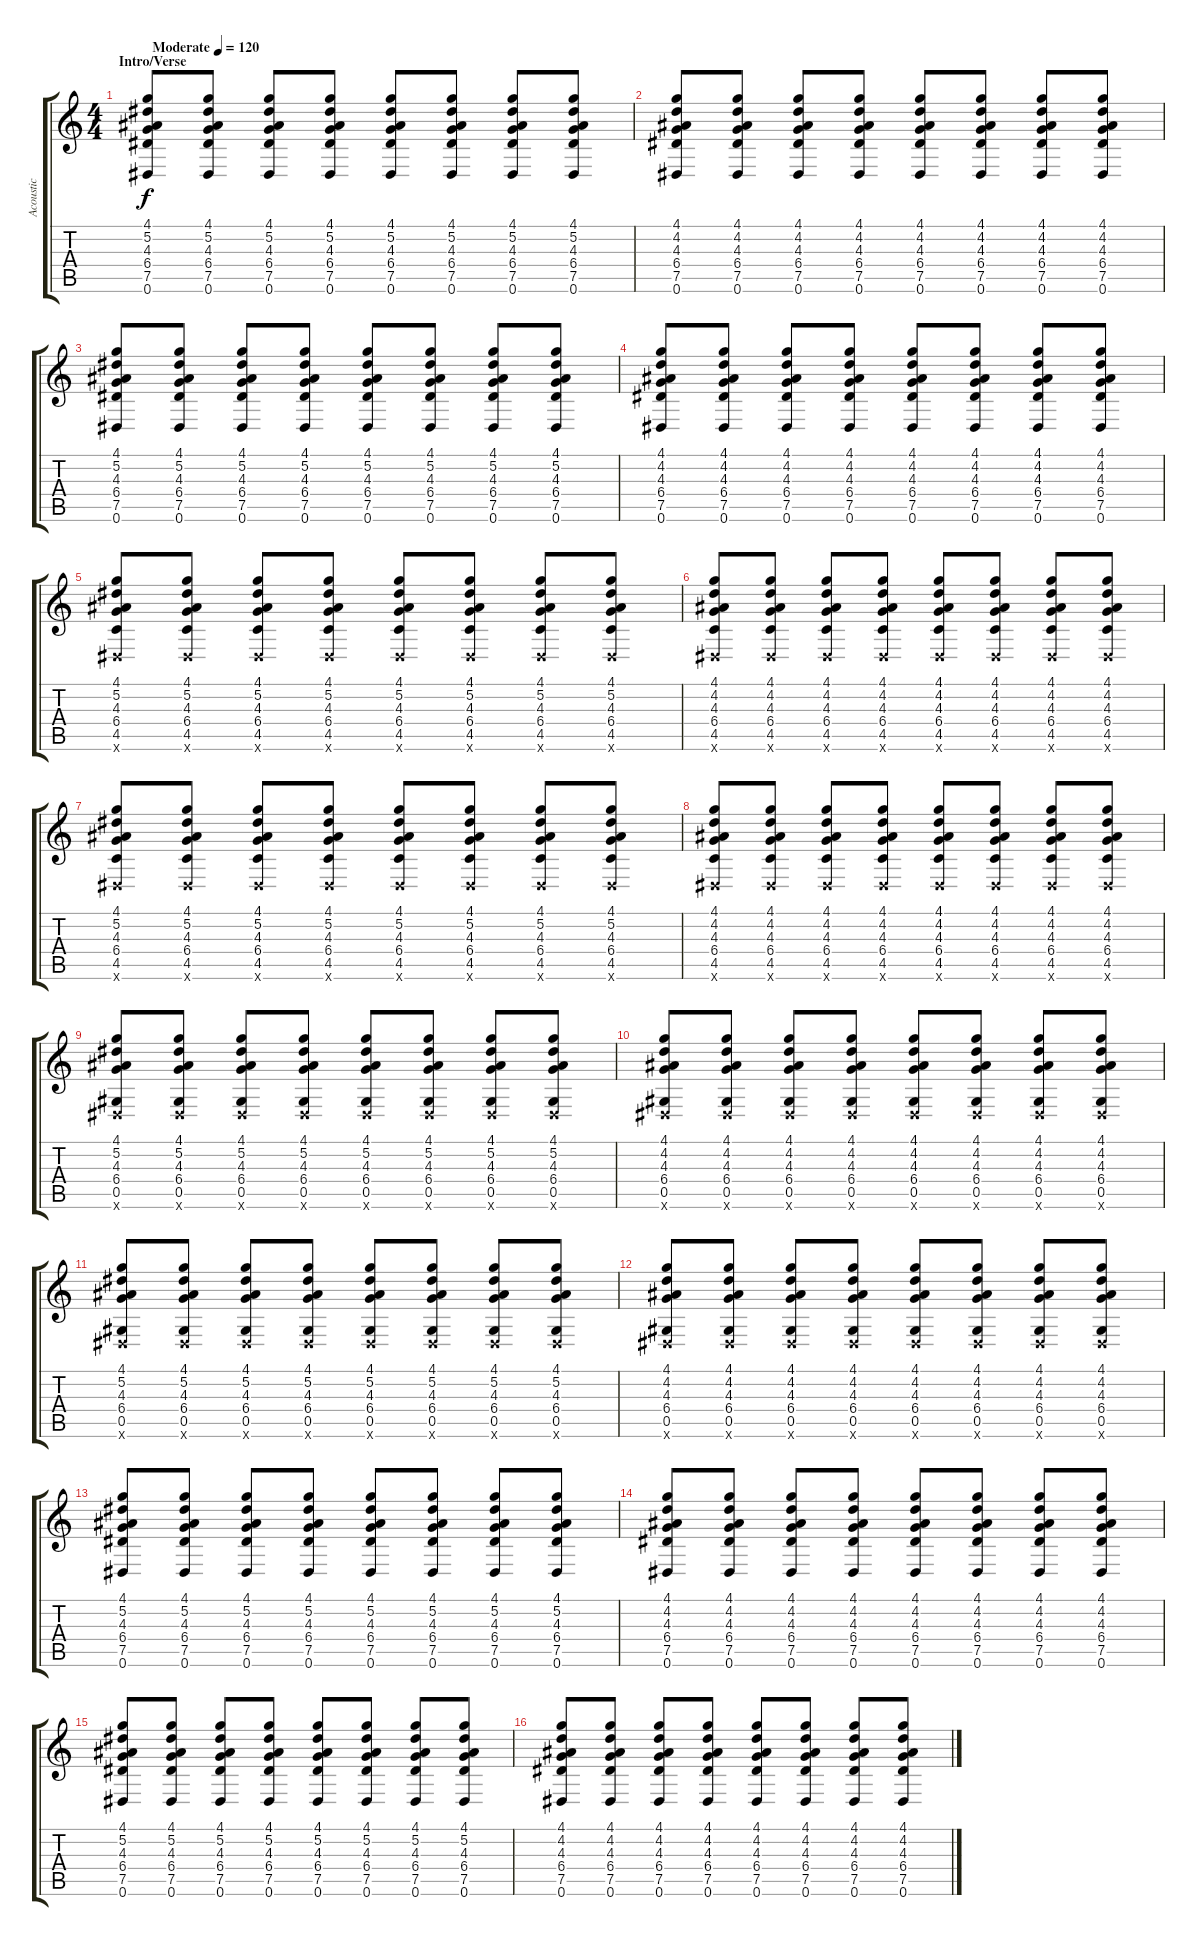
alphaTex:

\track ("Acoustic" "Acoustic") {instrument acousticguitarsteel}
\staff {score tabs}
\tuning (Eb4 Bb3 Gb3 Db3 Ab2 Eb2) {hide}
\ts (4 4)
\section ("" "Intro/Verse")
\tempo (120 "Moderate")
\clef g2
\ks c
(4.1 5.2 4.3 6.4 7.5 0.6).8{dy f instrument acousticguitarsteel} (4.1 5.2 4.3 6.4 7.5 0.6).8 (4.1 5.2 4.3 6.4 7.5 0.6).8 (4.1 5.2 4.3 6.4 7.5 0.6).8 (4.1 5.2 4.3 6.4 7.5 0.6).8 (4.1 5.2 4.3 6.4 7.5 0.6).8 (4.1 5.2 4.3 6.4 7.5 0.6).8 (4.1 5.2 4.3 6.4 7.5 0.6).8 |
(4.1 4.2 4.3 6.4 7.5 0.6).8 (4.1 4.2 4.3 6.4 7.5 0.6).8 (4.1 4.2 4.3 6.4 7.5 0.6).8 (4.1 4.2 4.3 6.4 7.5 0.6).8 (4.1 4.2 4.3 6.4 7.5 0.6).8 (4.1 4.2 4.3 6.4 7.5 0.6).8 (4.1 4.2 4.3 6.4 7.5 0.6).8 (4.1 4.2 4.3 6.4 7.5 0.6).8 |
(4.1 5.2 4.3 6.4 7.5 0.6).8 (4.1 5.2 4.3 6.4 7.5 0.6).8 (4.1 5.2 4.3 6.4 7.5 0.6).8 (4.1 5.2 4.3 6.4 7.5 0.6).8 (4.1 5.2 4.3 6.4 7.5 0.6).8 (4.1 5.2 4.3 6.4 7.5 0.6).8 (4.1 5.2 4.3 6.4 7.5 0.6).8 (4.1 5.2 4.3 6.4 7.5 0.6).8 |
(4.1 4.2 4.3 6.4 7.5 0.6).8 (4.1 4.2 4.3 6.4 7.5 0.6).8 (4.1 4.2 4.3 6.4 7.5 0.6).8 (4.1 4.2 4.3 6.4 7.5 0.6).8 (4.1 4.2 4.3 6.4 7.5 0.6).8 (4.1 4.2 4.3 6.4 7.5 0.6).8 (4.1 4.2 4.3 6.4 7.5 0.6).8 (4.1 4.2 4.3 6.4 7.5 0.6).8 |
(4.1 5.2 4.3 6.4 4.5 0.6{x}).8 (4.1 5.2 4.3 6.4 4.5 0.6{x}).8 (4.1 5.2 4.3 6.4 4.5 0.6{x}).8 (4.1 5.2 4.3 6.4 4.5 0.6{x}).8 (4.1 5.2 4.3 6.4 4.5 0.6{x}).8 (4.1 5.2 4.3 6.4 4.5 0.6{x}).8 (4.1 5.2 4.3 6.4 4.5 0.6{x}).8 (4.1 5.2 4.3 6.4 4.5 0.6{x}).8 |
(4.1 4.2 4.3 6.4 4.5 0.6{x}).8 (4.1 4.2 4.3 6.4 4.5 0.6{x}).8 (4.1 4.2 4.3 6.4 4.5 0.6{x}).8 (4.1 4.2 4.3 6.4 4.5 0.6{x}).8 (4.1 4.2 4.3 6.4 4.5 0.6{x}).8 (4.1 4.2 4.3 6.4 4.5 0.6{x}).8 (4.1 4.2 4.3 6.4 4.5 0.6{x}).8 (4.1 4.2 4.3 6.4 4.5 0.6{x}).8 |
(4.1 5.2 4.3 6.4 4.5 0.6{x}).8 (4.1 5.2 4.3 6.4 4.5 0.6{x}).8 (4.1 5.2 4.3 6.4 4.5 0.6{x}).8 (4.1 5.2 4.3 6.4 4.5 0.6{x}).8 (4.1 5.2 4.3 6.4 4.5 0.6{x}).8 (4.1 5.2 4.3 6.4 4.5 0.6{x}).8 (4.1 5.2 4.3 6.4 4.5 0.6{x}).8 (4.1 5.2 4.3 6.4 4.5 0.6{x}).8 |
(4.1 4.2 4.3 6.4 4.5 0.6{x}).8 (4.1 4.2 4.3 6.4 4.5 0.6{x}).8 (4.1 4.2 4.3 6.4 4.5 0.6{x}).8 (4.1 4.2 4.3 6.4 4.5 0.6{x}).8 (4.1 4.2 4.3 6.4 4.5 0.6{x}).8 (4.1 4.2 4.3 6.4 4.5 0.6{x}).8 (4.1 4.2 4.3 6.4 4.5 0.6{x}).8 (4.1 4.2 4.3 6.4 4.5 0.6{x}).8 |
(4.1 5.2 4.3 6.4 0.5 0.6{x}).8 (4.1 5.2 4.3 6.4 0.5 0.6{x}).8 (4.1 5.2 4.3 6.4 0.5 0.6{x}).8 (4.1 5.2 4.3 6.4 0.5 0.6{x}).8 (4.1 5.2 4.3 6.4 0.5 0.6{x}).8 (4.1 5.2 4.3 6.4 0.5 0.6{x}).8 (4.1 5.2 4.3 6.4 0.5 0.6{x}).8 (4.1 5.2 4.3 6.4 0.5 0.6{x}).8 |
(4.1 4.2 4.3 6.4 0.5 0.6{x}).8 (4.1 4.2 4.3 6.4 0.5 0.6{x}).8 (4.1 4.2 4.3 6.4 0.5 0.6{x}).8 (4.1 4.2 4.3 6.4 0.5 0.6{x}).8 (4.1 4.2 4.3 6.4 0.5 0.6{x}).8 (4.1 4.2 4.3 6.4 0.5 0.6{x}).8 (4.1 4.2 4.3 6.4 0.5 0.6{x}).8 (4.1 4.2 4.3 6.4 0.5 0.6{x}).8 |
(4.1 5.2 4.3 6.4 0.5 0.6{x}).8 (4.1 5.2 4.3 6.4 0.5 0.6{x}).8 (4.1 5.2 4.3 6.4 0.5 0.6{x}).8 (4.1 5.2 4.3 6.4 0.5 0.6{x}).8 (4.1 5.2 4.3 6.4 0.5 0.6{x}).8 (4.1 5.2 4.3 6.4 0.5 0.6{x}).8 (4.1 5.2 4.3 6.4 0.5 0.6{x}).8 (4.1 5.2 4.3 6.4 0.5 0.6{x}).8 |
(4.1 4.2 4.3 6.4 0.5 0.6{x}).8 (4.1 4.2 4.3 6.4 0.5 0.6{x}).8 (4.1 4.2 4.3 6.4 0.5 0.6{x}).8 (4.1 4.2 4.3 6.4 0.5 0.6{x}).8 (4.1 4.2 4.3 6.4 0.5 0.6{x}).8 (4.1 4.2 4.3 6.4 0.5 0.6{x}).8 (4.1 4.2 4.3 6.4 0.5 0.6{x}).8 (4.1 4.2 4.3 6.4 0.5 0.6{x}).8 |
(4.1 5.2 4.3 6.4 7.5 0.6).8 (4.1 5.2 4.3 6.4 7.5 0.6).8 (4.1 5.2 4.3 6.4 7.5 0.6).8 (4.1 5.2 4.3 6.4 7.5 0.6).8 (4.1 5.2 4.3 6.4 7.5 0.6).8 (4.1 5.2 4.3 6.4 7.5 0.6).8 (4.1 5.2 4.3 6.4 7.5 0.6).8 (4.1 5.2 4.3 6.4 7.5 0.6).8 |
(4.1 4.2 4.3 6.4 7.5 0.6).8 (4.1 4.2 4.3 6.4 7.5 0.6).8 (4.1 4.2 4.3 6.4 7.5 0.6).8 (4.1 4.2 4.3 6.4 7.5 0.6).8 (4.1 4.2 4.3 6.4 7.5 0.6).8 (4.1 4.2 4.3 6.4 7.5 0.6).8 (4.1 4.2 4.3 6.4 7.5 0.6).8 (4.1 4.2 4.3 6.4 7.5 0.6).8 |
(4.1 5.2 4.3 6.4 7.5 0.6).8 (4.1 5.2 4.3 6.4 7.5 0.6).8 (4.1 5.2 4.3 6.4 7.5 0.6).8 (4.1 5.2 4.3 6.4 7.5 0.6).8 (4.1 5.2 4.3 6.4 7.5 0.6).8 (4.1 5.2 4.3 6.4 7.5 0.6).8 (4.1 5.2 4.3 6.4 7.5 0.6).8 (4.1 5.2 4.3 6.4 7.5 0.6).8 |
(4.1 4.2 4.3 6.4 7.5 0.6).8 (4.1 4.2 4.3 6.4 7.5 0.6).8 (4.1 4.2 4.3 6.4 7.5 0.6).8 (4.1 4.2 4.3 6.4 7.5 0.6).8 (4.1 4.2 4.3 6.4 7.5 0.6).8 (4.1 4.2 4.3 6.4 7.5 0.6).8 (4.1 4.2 4.3 6.4 7.5 0.6).8 (4.1 4.2 4.3 6.4 7.5 0.6).8
